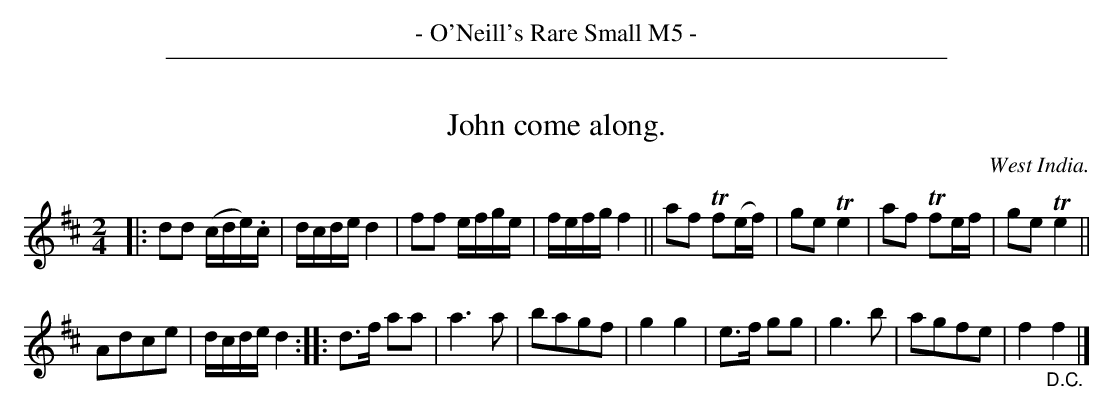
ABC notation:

X:1
T: John come along.
O: West India.
M: 2/4
L: 1/16
K: D
|:\
d2d2 (cde).c | dcde d4 | f2f2 efge | fefg f4 || a2f2 Tf2(ef) | g2e2 Te4 | a2f2 Tf2ef | g2e2 Te4 ||
A2d2c2e2 | dcde d4 :: d3f a2a2 | a6 a2 | b2a2g2f2 | g4 g4 | e3f g2g2 | g6 b2 | a2g2f2e2 | f4 "_D.C."f4 |]
